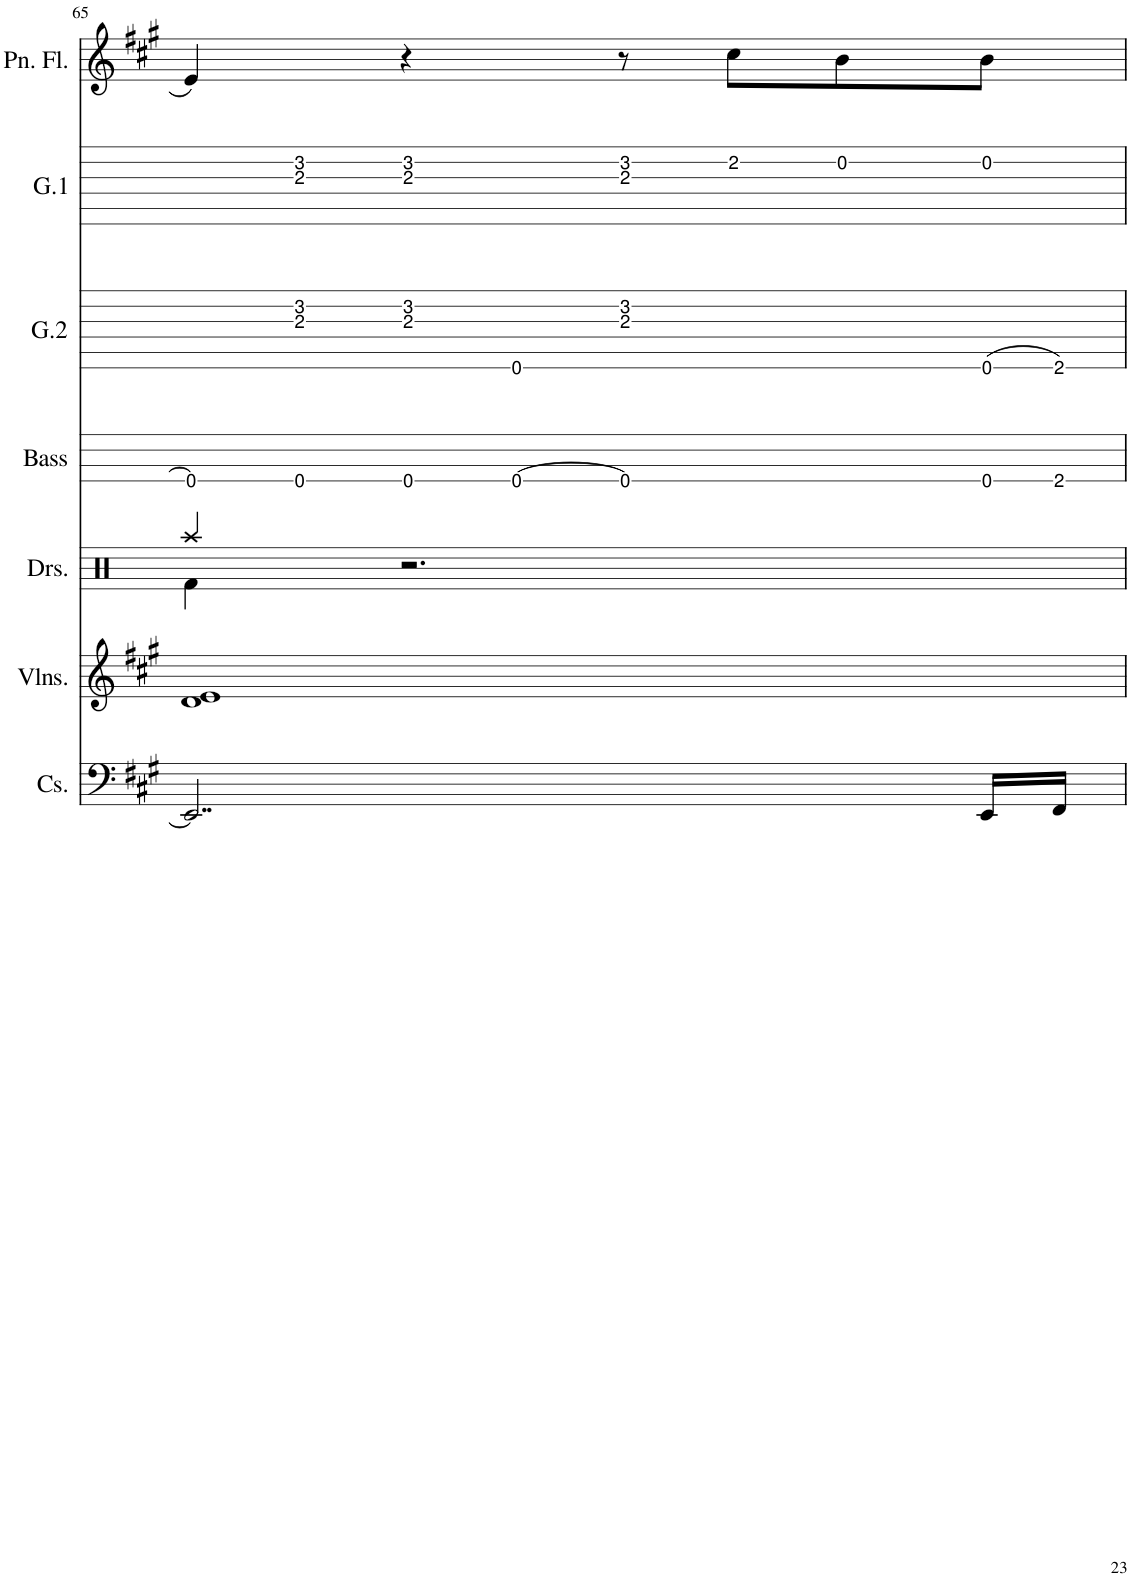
**kern	**kern	**kern	**kern	**kern	**kern	**kern
*part7	*part6	*part5	*part4	*part3	*part2	*part1
*staff7	*staff6	*staff5	*staff4	*staff3	*staff2	*staff1
*I"Cellos	*I"Violins	*I"Drums	*I"Bass	*I"Guitar 2	*I"Guitar 1	*I"Pan Flute
*I'Cs.	*I'Vlns.	*I'Drs.	*I'Bass	*I'G.2	*I'G.1	*I'Pn. Fl.
!!LO:PB:g=z
*clefF4	*clefG2	*clefX	*	*	*	*clefG2
*k[f#c#g#]	*k[f#c#g#]	*k[]	*k[f#c#g#]	*k[f#c#g#]	*k[f#c#g#]	*k[f#c#g#]
*M4/4	*M4/4	*M4/4	*M4/4	*M4/4	*M4/4	*M4/4
=65	=65	=65	=65	=65	=65	=65
*	*	*^	*	*	*	*
2..EE/]	1d 1e	4Raa/	4Rf\	8EEEL]	8r	8r	4e/
.	.	.	.	8EEEJ	8A 8d	8A 8d	.
.	.	2.r	2.ryy	8EEEL	8A\ 8d\L	8A 8d	4r
.	.	.	.	[8EEEJ	8EEJ	8r	.
.	.	.	.	4.EEE]	8A 8d	8A\ 8d\L	8r
.	.	.	.	.	8r	8c#J	8cc#\L
.	.	.	.	.	16r	8BL	8b\
.	.	.	.	.	16r	.	.
16EE/LL	.	.	.	16EEELL	(16EELL	8BJ	8b\J
16FF#/JJ	.	.	.	16FFF#JJ	16FF#JJ)	.	.
*	*	*v	*v	*	*	*	*
=	=	=	=	=	=	=
*-	*-	*-	*-	*-	*-	*-
